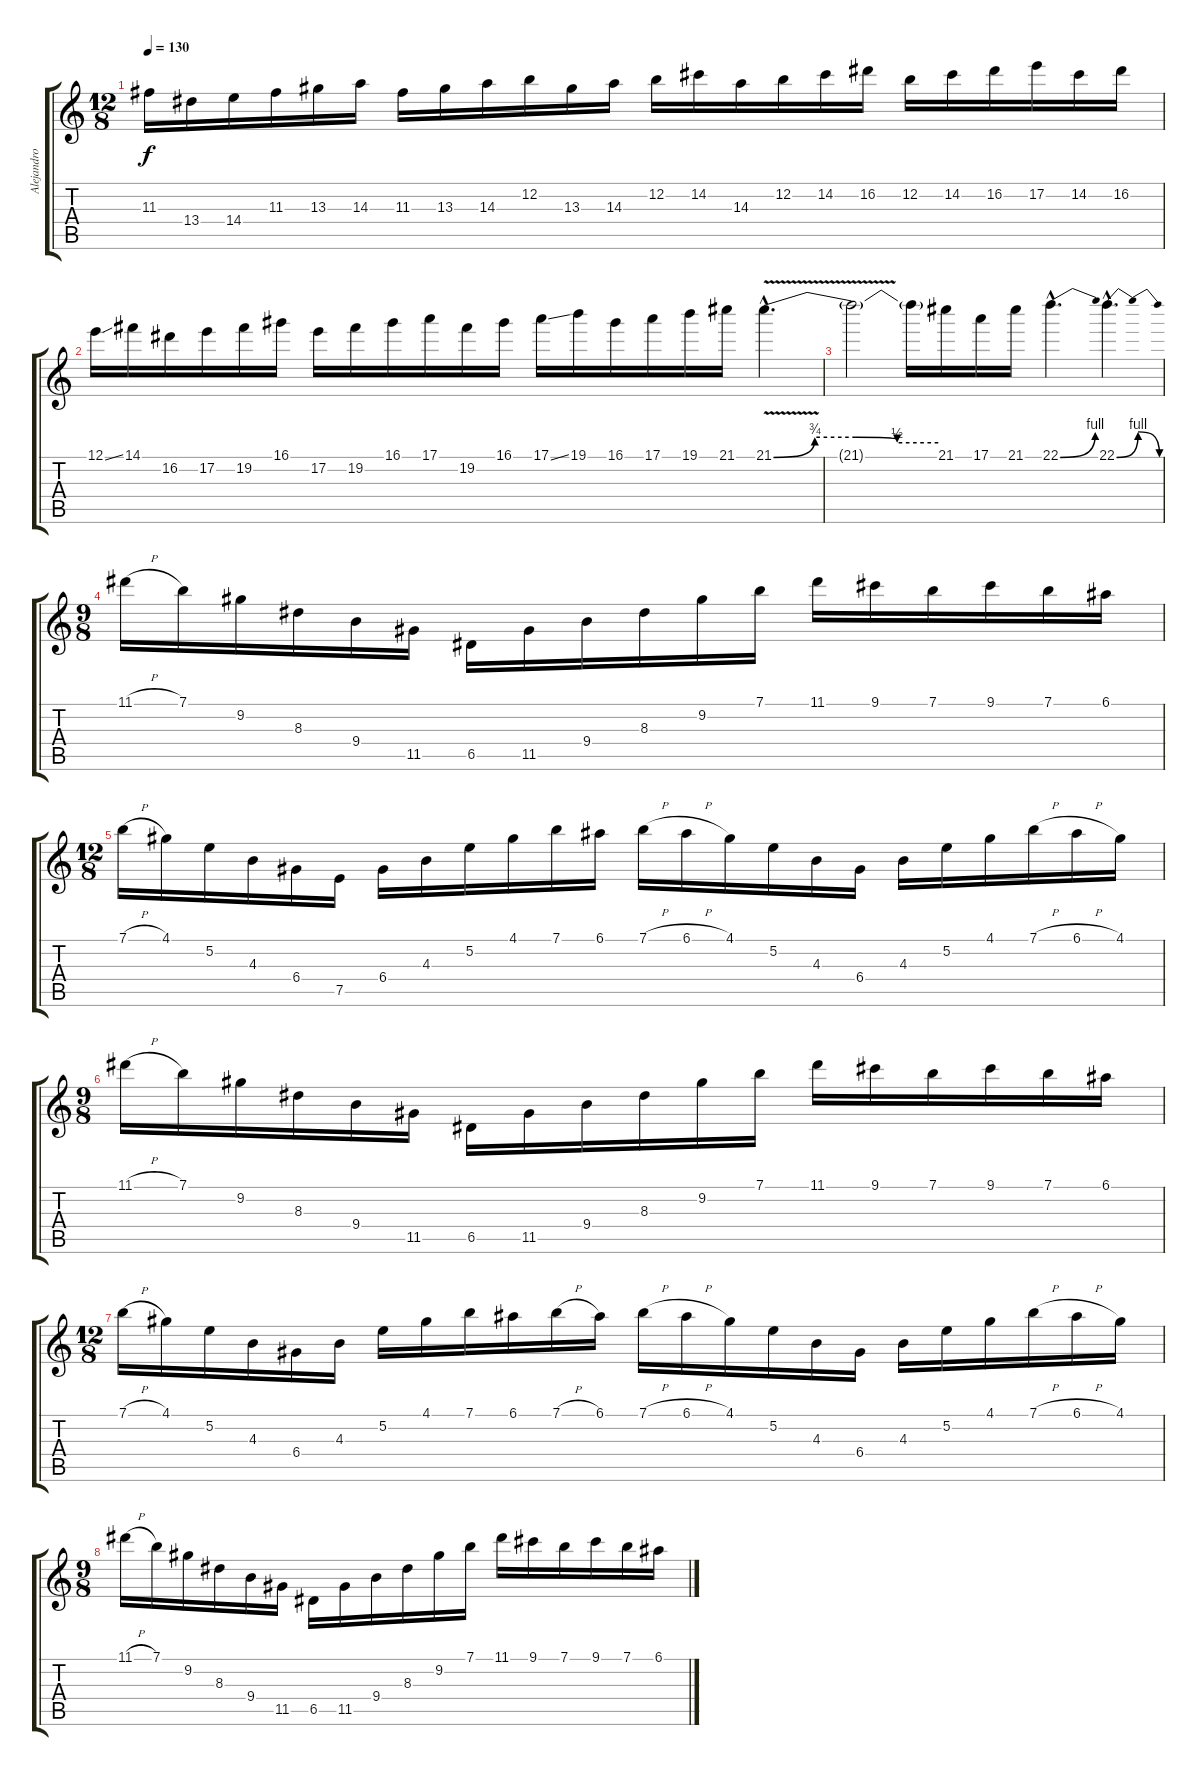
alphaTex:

\track ("Alejandro" "Alejandro") {instrument distortionguitar}
\staff {score tabs}
\tuning (E4 B3 G3 D3 A2 E2) {hide}
\ts (12 8)
\tempo 130
\clef g2
\ks c
11.3.16{dy f} 13.4.16 14.4.16 11.3.16 13.3.16 14.3.16 11.3.16 13.3.16 14.3.16 12.2.16 13.3.16 14.3.16 12.2.16 14.2.16 14.3.16 12.2.16 14.2.16 16.2.16 12.2.16 14.2.16 16.2.16 17.2.16 14.2.16 16.2.16 |
12.1{ss}.16 14.1.16 16.2.16 17.2.16 19.2.16 16.1.16 17.2.16 19.2.16 16.1.16 17.1.16 19.2.16 16.1.16 17.1{ss}.16 19.1.16 16.1.16 17.1.16 19.1.16 21.1.16 21.1{be (custom 0 0 15 3 30 3 45 2 60 2) v hac}.4{d} |
21.1{t}.2 21.1{t}.16 21.1.16 17.1.16 21.1.16 22.1{be (bend 0 0 60 4) hac}.4{d} 22.1{be (bendrelease 0 0 15 4 40 4 60 0) hac}.4{d} |
\ts (9 8)
11.1{h}.16 7.1.16 9.2.16 8.3.16 9.4.16 11.5.16 6.5.16 11.5.16 9.4.16 8.3.16 9.2.16 7.1.16 11.1.16 9.1.16 7.1.16 9.1.16 7.1.16 6.1.16 |
\ts (12 8)
7.1{h}.16 4.1.16 5.2.16 4.3.16 6.4.16 7.5.16 6.4.16 4.3.16 5.2.16 4.1.16 7.1.16 6.1.16 7.1{h}.16 6.1{h}.16 4.1.16 5.2.16 4.3.16 6.4.16 4.3.16 5.2.16 4.1.16 7.1{h}.16 6.1{h}.16 4.1.16 |
\ts (9 8)
11.1{h}.16 7.1.16 9.2.16 8.3.16 9.4.16 11.5.16 6.5.16 11.5.16 9.4.16 8.3.16 9.2.16 7.1.16 11.1.16 9.1.16 7.1.16 9.1.16 7.1.16 6.1.16 |
\ts (12 8)
7.1{h}.16 4.1.16 5.2.16 4.3.16 6.4.16 4.3.16 5.2.16 4.1.16 7.1.16 6.1.16 7.1{h}.16 6.1.16 7.1{h}.16 6.1{h}.16 4.1.16 5.2.16 4.3.16 6.4.16 4.3.16 5.2.16 4.1.16 7.1{h}.16 6.1{h}.16 4.1.16 |
\ts (9 8)
11.1{h}.16 7.1.16 9.2.16 8.3.16 9.4.16 11.5.16 6.5.16 11.5.16 9.4.16 8.3.16 9.2.16 7.1.16 11.1.16 9.1.16 7.1.16 9.1.16 7.1.16 6.1.16
